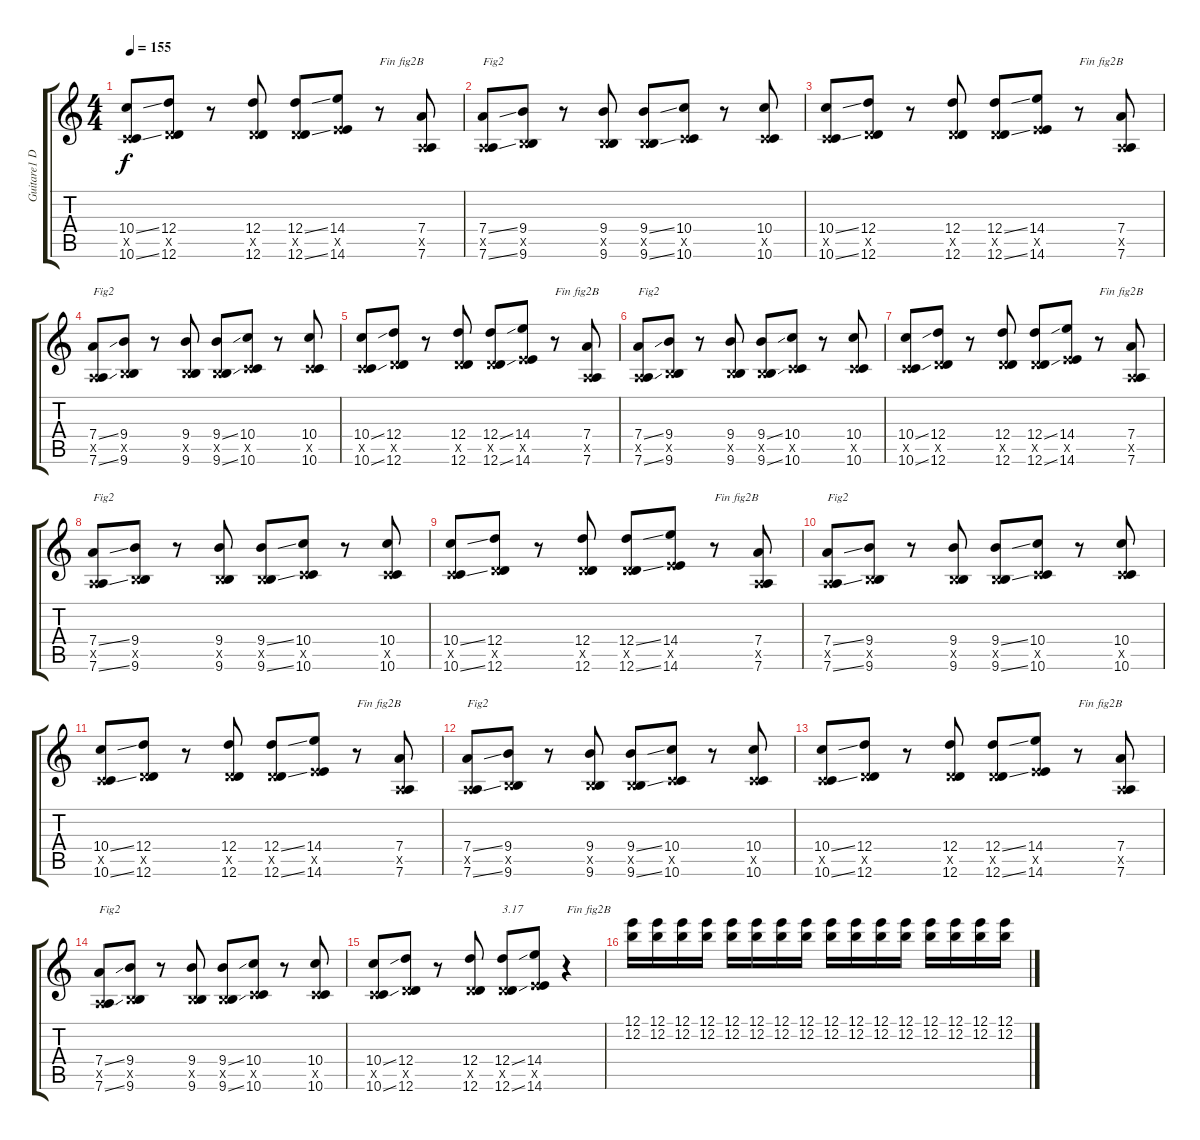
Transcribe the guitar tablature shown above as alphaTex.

\track ("Guitare1 Dr-D" "Guitare1 D") {instrument distortionguitar}
\staff {score tabs}
\tuning (E4 B3 G3 D3 A2 D2) {hide}
\ts (4 4)
\tempo 155
\clef g2
\ks c
(10.4{ss} 3.5{x} 10.6{ss}).8{dy f} (12.4 5.5{x} 12.6).8 r.8 (12.4 5.5{x} 12.6).8 (12.4{ss} 5.5{x} 12.6{ss}).8 (14.4 7.5{x} 14.6).8 r.8{txt "Fin fig2B"} (7.4 0.5{x} 7.6).8 |
(7.4{ss} 0.5{x} 7.6{ss}).8{txt "Fig2"} (9.4 2.5{x} 9.6).8 r.8 (9.4 2.5{x} 9.6).8 (9.4{ss} 2.5{x} 9.6{ss}).8 (10.4 3.5{x} 10.6).8 r.8 (10.4 3.5{x} 10.6).8 |
(10.4{ss} 3.5{x} 10.6{ss}).8 (12.4 5.5{x} 12.6).8 r.8 (12.4 5.5{x} 12.6).8 (12.4{ss} 5.5{x} 12.6{ss}).8 (14.4 7.5{x} 14.6).8 r.8{txt "Fin fig2B"} (7.4 0.5{x} 7.6).8 |
(7.4{ss} 0.5{x} 7.6{ss}).8{txt "Fig2"} (9.4 2.5{x} 9.6).8 r.8 (9.4 2.5{x} 9.6).8 (9.4{ss} 2.5{x} 9.6{ss}).8 (10.4 3.5{x} 10.6).8 r.8 (10.4 3.5{x} 10.6).8 |
(10.4{ss} 3.5{x} 10.6{ss}).8 (12.4 5.5{x} 12.6).8 r.8 (12.4 5.5{x} 12.6).8 (12.4{ss} 5.5{x} 12.6{ss}).8 (14.4 7.5{x} 14.6).8 r.8{txt "Fin fig2B"} (7.4 0.5{x} 7.6).8 |
(7.4{ss} 0.5{x} 7.6{ss}).8{txt "Fig2"} (9.4 2.5{x} 9.6).8 r.8 (9.4 2.5{x} 9.6).8 (9.4{ss} 2.5{x} 9.6{ss}).8 (10.4 3.5{x} 10.6).8 r.8 (10.4 3.5{x} 10.6).8 |
(10.4{ss} 3.5{x} 10.6{ss}).8 (12.4 5.5{x} 12.6).8 r.8 (12.4 5.5{x} 12.6).8 (12.4{ss} 5.5{x} 12.6{ss}).8 (14.4 7.5{x} 14.6).8 r.8{txt "Fin fig2B"} (7.4 0.5{x} 7.6).8 |
(7.4{ss} 0.5{x} 7.6{ss}).8{txt "Fig2"} (9.4 2.5{x} 9.6).8 r.8 (9.4 2.5{x} 9.6).8 (9.4{ss} 2.5{x} 9.6{ss}).8 (10.4 3.5{x} 10.6).8 r.8 (10.4 3.5{x} 10.6).8 |
(10.4{ss} 3.5{x} 10.6{ss}).8 (12.4 5.5{x} 12.6).8 r.8 (12.4 5.5{x} 12.6).8 (12.4{ss} 5.5{x} 12.6{ss}).8 (14.4 7.5{x} 14.6).8 r.8{txt "Fin fig2B"} (7.4 0.5{x} 7.6).8 |
(7.4{ss} 0.5{x} 7.6{ss}).8{txt "Fig2"} (9.4 2.5{x} 9.6).8 r.8 (9.4 2.5{x} 9.6).8 (9.4{ss} 2.5{x} 9.6{ss}).8 (10.4 3.5{x} 10.6).8 r.8 (10.4 3.5{x} 10.6).8 |
(10.4{ss} 3.5{x} 10.6{ss}).8 (12.4 5.5{x} 12.6).8 r.8 (12.4 5.5{x} 12.6).8 (12.4{ss} 5.5{x} 12.6{ss}).8 (14.4 7.5{x} 14.6).8 r.8{txt "Fin fig2B"} (7.4 0.5{x} 7.6).8 |
(7.4{ss} 0.5{x} 7.6{ss}).8{txt "Fig2"} (9.4 2.5{x} 9.6).8 r.8 (9.4 2.5{x} 9.6).8 (9.4{ss} 2.5{x} 9.6{ss}).8 (10.4 3.5{x} 10.6).8 r.8 (10.4 3.5{x} 10.6).8 |
(10.4{ss} 3.5{x} 10.6{ss}).8 (12.4 5.5{x} 12.6).8 r.8 (12.4 5.5{x} 12.6).8 (12.4{ss} 5.5{x} 12.6{ss}).8 (14.4 7.5{x} 14.6).8 r.8{txt "Fin fig2B"} (7.4 0.5{x} 7.6).8 |
(7.4{ss} 0.5{x} 7.6{ss}).8{txt "Fig2"} (9.4 2.5{x} 9.6).8 r.8 (9.4 2.5{x} 9.6).8 (9.4{ss} 2.5{x} 9.6{ss}).8 (10.4 3.5{x} 10.6).8 r.8 (10.4 3.5{x} 10.6).8 |
(10.4{ss} 3.5{x} 10.6{ss}).8 (12.4 5.5{x} 12.6).8 r.8 (12.4 5.5{x} 12.6).8 (12.4{ss} 5.5{x} 12.6{ss}).8{txt "3.17"} (14.4 7.5{x} 14.6).8 r.4{txt "Fin fig2B"} |
(12.1 12.2).16 (12.1 12.2).16 (12.1 12.2).16 (12.1 12.2).16 (12.1 12.2).16 (12.1 12.2).16 (12.1 12.2).16 (12.1 12.2).16 (12.1 12.2).16 (12.1 12.2).16 (12.1 12.2).16 (12.1 12.2).16 (12.1 12.2).16 (12.1 12.2).16 (12.1 12.2).16 (12.1{ss} 12.2{ss}).16
